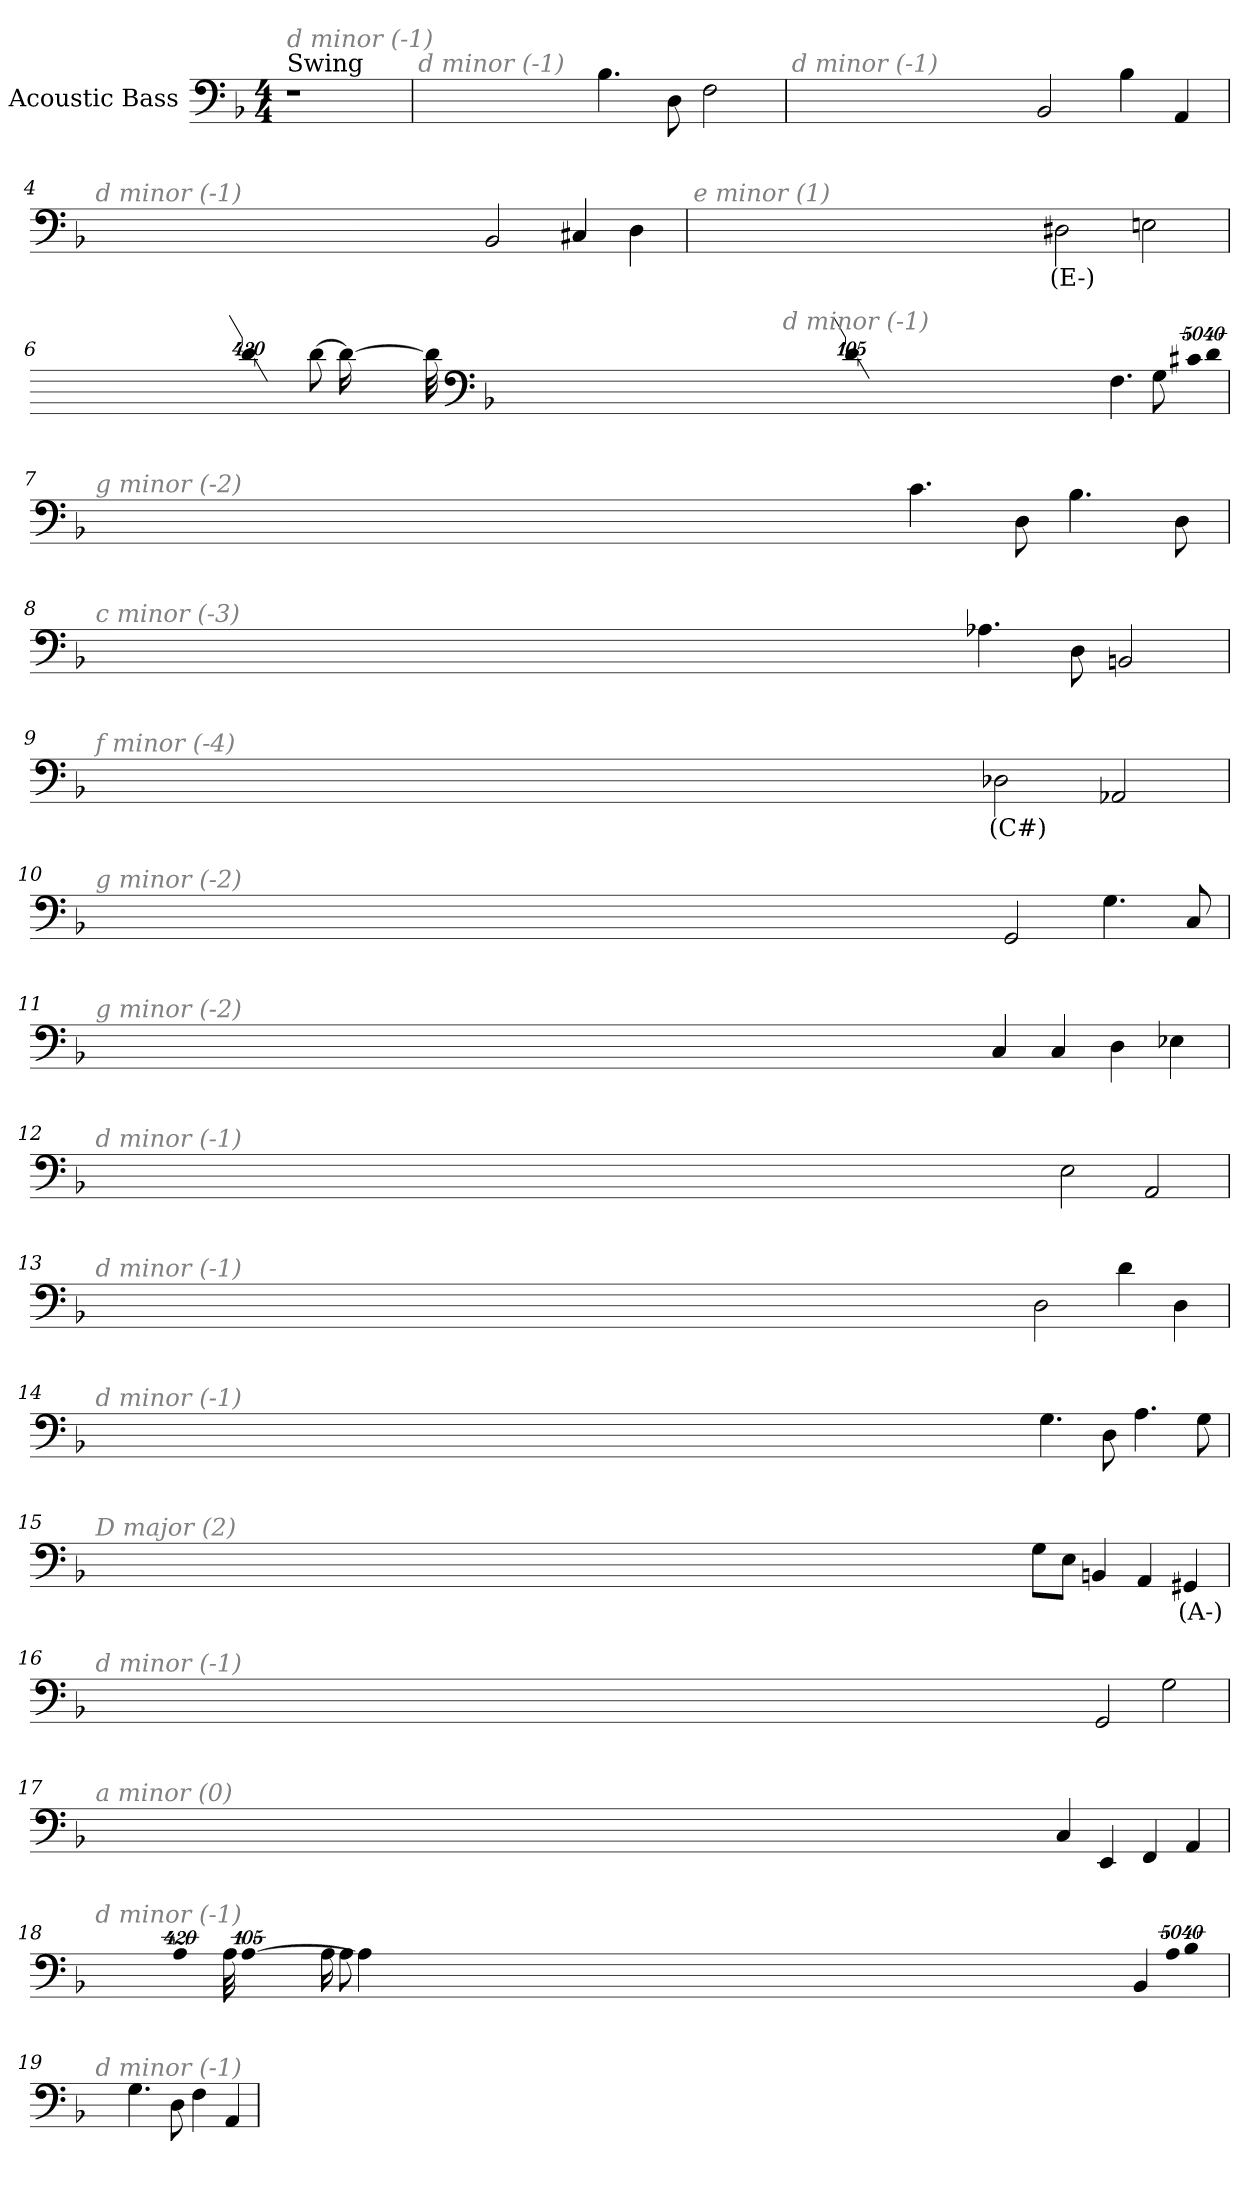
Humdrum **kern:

**kern	**text
*part1	*part1
*staff1	*staff1
*I"Acoustic Bass	*
*clefF4	*
*ITrd7c12	*
*k[b-]	*
*F:	*
*M4/4	*
*MM194	*
=1	=1
!LO:TX:a:t=Swing	!
!LO:TX:i:color=#808080:t=d minor (-1)	!
1r	.
=2	=2
!LO:TX:i:color=#808080:t=d minor (-1)	!
4.BB-	.
8DD	.
2FF	.
=3	=3
!LO:TX:i:color=#808080:t=d minor (-1)	!
2BBB-	.
4BB-	.
4AAA	.
=4	=4
!LO:TX:i:color=#808080:t=d minor (-1)	!
2BBB-	.
4CC#X	.
4DD	.
=5	=5
!LO:TX:i:color=#808080:t=e minor (1)	!
2DD#Xi	(E-)
2EEn	.
=6	=6
!LO:TX:i:color=#808080:t=d minor (-1)	!
4.FF	.
8GG	.
!LO:N:vis=8	!
40320%3347C#X	.
!LO:N:vis=4	!
[20160%3347D	.
!LO:N:vis=1024	!
13440%13D_	.
8D_	.
16D_	.
32D_	.
!LO:N:vis=1024%31	!
13440%407D]	.
=7	=7
!LO:TX:i:color=#808080:t=g minor (-2)	!
4.C	.
8DD	.
4.BB-	.
8DD	.
=8	=8
!LO:TX:i:color=#808080:t=c minor (-3)	!
4.AA-X	.
8DD	.
2BBBn	.
=9	=9
!LO:TX:i:color=#808080:t=f minor (-4)	!
2DD-Xi	(C#)
2AAA-X	.
=10	=10
!LO:TX:i:color=#808080:t=g minor (-2)	!
2GGG	.
4.GG	.
8CC	.
=11	=11
!LO:TX:i:color=#808080:t=g minor (-2)	!
4CC	.
4CC	.
4DD	.
4EE-X	.
=12	=12
!LO:TX:i:color=#808080:t=d minor (-1)	!
2EE	.
2AAA	.
=13	=13
!LO:TX:i:color=#808080:t=d minor (-1)	!
2DD	.
4D	.
4DD	.
=14	=14
!LO:TX:i:color=#808080:t=d minor (-1)	!
4.GG	.
8DD	.
4.AA	.
8GG	.
=15	=15
!LO:TX:i:color=#808080:t=D major (2)	!
8GGL	.
8EEJ	.
4BBBn	.
4AAA	.
4GGG#Xi	(A-)
=16	=16
!LO:TX:i:color=#808080:t=d minor (-1)	!
2GGG	.
2GG	.
=17	=17
!LO:TX:i:color=#808080:t=a minor (0)	!
4CC	.
4EEE	.
4FFF	.
4AAA	.
=18	=18
!LO:TX:i:color=#808080:t=d minor (-1)	!
4BBB-	.
!LO:N:vis=8	!
40320%3347AA	.
!LO:N:vis=4	!
20160%3347BB-	.
!LO:N:vis=1024	!
[13440%13AA	.
4AA_	.
8AA_	.
16AA_	.
32AA_	.
!LO:N:vis=1024%31	!
13440%407AA]	.
=19	=19
!LO:TX:i:color=#808080:t=d minor (-1)	!
4.GG	.
8DD	.
4FF	.
4AAA	.
=	=
*-	*-
